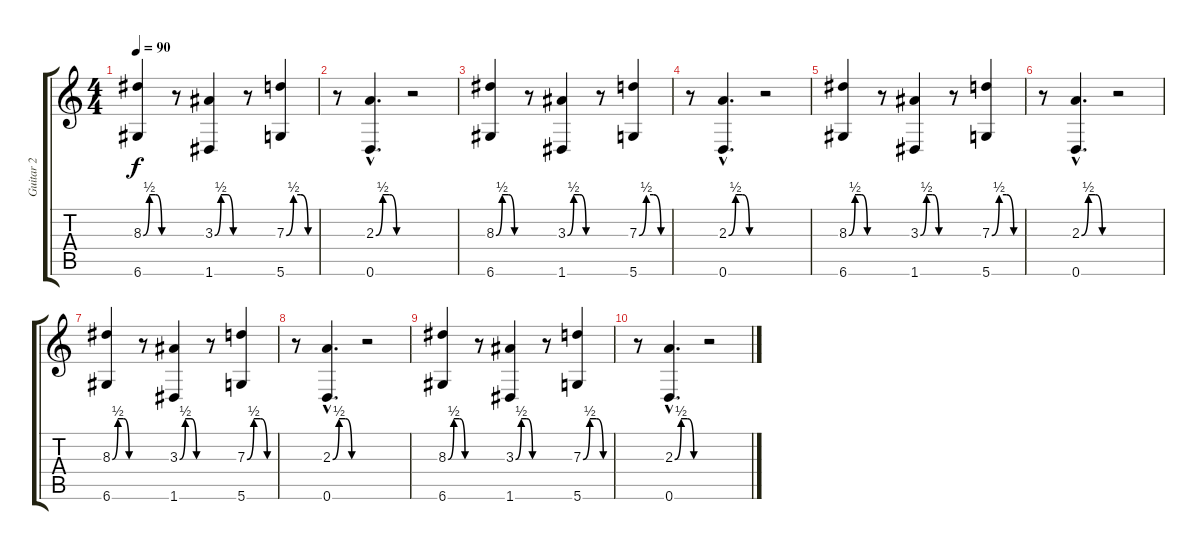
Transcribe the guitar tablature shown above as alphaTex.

\track ("Guitar 2" "Guitar 2") {instrument electricguitarclean}
\staff {score tabs}
\tuning (E4 B3 G3 D3 A2 D2) {hide}
\ts (4 4)
\tempo 90
\clef g2
\ks c
(8.3{be (custom 0 0 15 2 30 2 45 0 60 0)} 6.6).4{dy f} r.8 (3.3{be (custom 0 0 15 2 30 2 45 0 60 0)} 1.6).4 r.8 (7.3{be (custom 0 0 15 2 30 2 45 0 60 0)} 5.6).4 |
r.8 (2.3{be (custom 0 0 15 2 30 2 45 0 60 0) hac} 0.6{hac}).4{d} r.2 |
(8.3{be (custom 0 0 15 2 30 2 45 0 60 0)} 6.6).4 r.8 (3.3{be (custom 0 0 15 2 30 2 45 0 60 0)} 1.6).4 r.8 (7.3{be (custom 0 0 15 2 30 2 45 0 60 0)} 5.6).4 |
r.8 (2.3{be (custom 0 0 15 2 30 2 45 0 60 0) hac} 0.6{hac}).4{d} r.2 |
(8.3{be (custom 0 0 15 2 30 2 45 0 60 0)} 6.6).4 r.8 (3.3{be (custom 0 0 15 2 30 2 45 0 60 0)} 1.6).4 r.8 (7.3{be (custom 0 0 15 2 30 2 45 0 60 0)} 5.6).4 |
r.8 (2.3{be (custom 0 0 15 2 30 2 45 0 60 0) hac} 0.6{hac}).4{d} r.2 |
(8.3{be (custom 0 0 15 2 30 2 45 0 60 0)} 6.6).4 r.8 (3.3{be (custom 0 0 15 2 30 2 45 0 60 0)} 1.6).4 r.8 (7.3{be (custom 0 0 15 2 30 2 45 0 60 0)} 5.6).4 |
r.8 (2.3{be (custom 0 0 15 2 30 2 45 0 60 0) hac} 0.6{hac}).4{d} r.2 |
(8.3{be (custom 0 0 15 2 30 2 45 0 60 0)} 6.6).4 r.8 (3.3{be (custom 0 0 15 2 30 2 45 0 60 0)} 1.6).4 r.8 (7.3{be (custom 0 0 15 2 30 2 45 0 60 0)} 5.6).4 |
r.8 (2.3{be (custom 0 0 15 2 30 2 45 0 60 0) hac} 0.6{hac}).4{d} r.2
